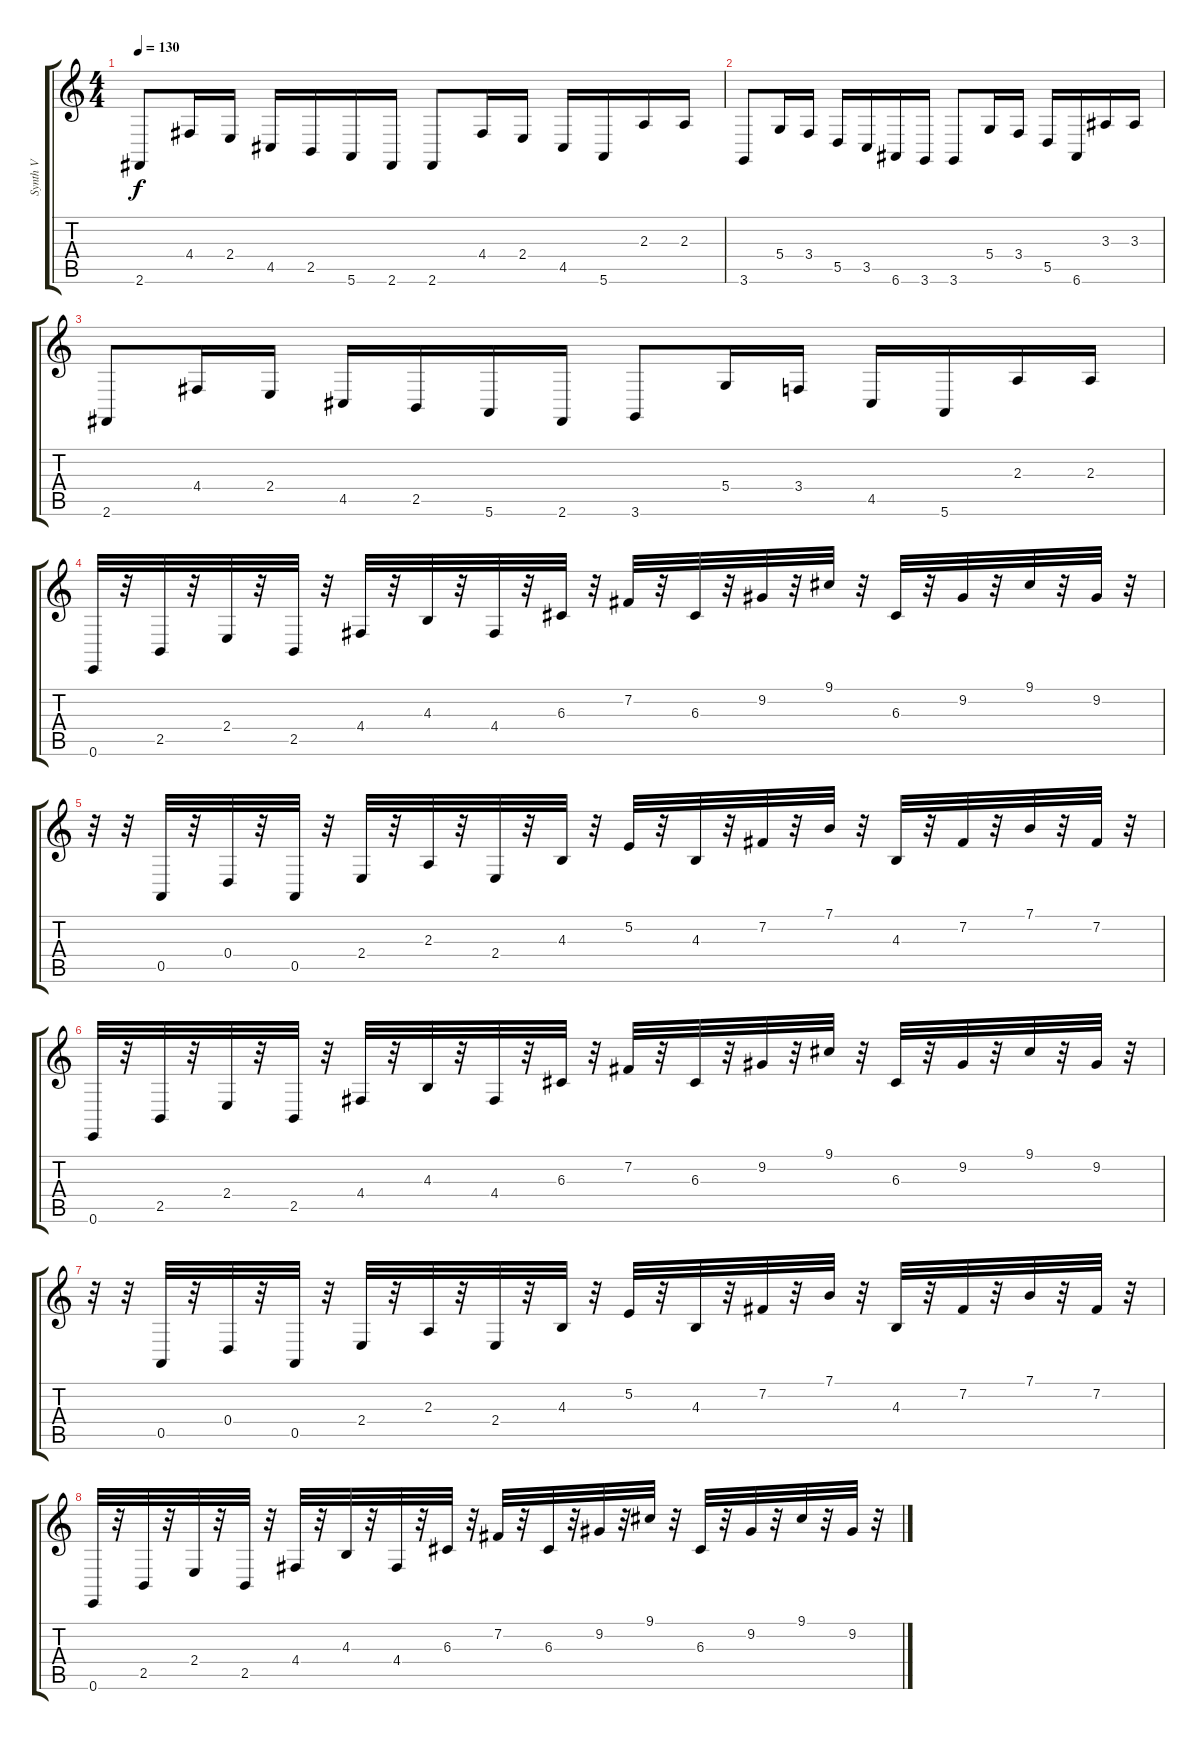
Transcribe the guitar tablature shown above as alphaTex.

\track ("Synth V" "Synth V") {instrument churchorgan}
\staff {score tabs}
\tuning (E4 B3 G3 D3 A2 E2) {hide}
\ts (4 4)
\tempo 130
\clef g2
\ks c
2.6.8{dy f} 4.4.16 2.4.16 4.5.16 2.5.16 5.6.16 2.6.16 2.6.8 4.4.16 2.4.16 4.5.16 5.6.16 2.3.16 2.3.16 |
3.6.8 5.4.16 3.4.16 5.5.16 3.5.16 6.6.16 3.6.16 3.6.8 5.4.16 3.4.16 5.5.16 6.6.16 3.3.16 3.3.16 |
2.6.8 4.4.16 2.4.16 4.5.16 2.5.16 5.6.16 2.6.16 3.6.8 5.4.16 3.4.16 4.5.16 5.6.16 2.3.16 2.3.16 |
0.6.32 r.32 2.5.32 r.32 2.4.32 r.32 2.5.32 r.32 4.4.32 r.32 4.3.32 r.32 4.4.32 r.32 6.3.32 r.32 7.2.32 r.32 6.3.32 r.32 9.2.32 r.32 9.1.32 r.32 6.3.32 r.32 9.2.32 r.32 9.1.32 r.32 9.2.32 r.32 |
r.32 r.32 0.5.32 r.32 0.4.32 r.32 0.5.32 r.32 2.4.32 r.32 2.3.32 r.32 2.4.32 r.32 4.3.32 r.32 5.2.32 r.32 4.3.32 r.32 7.2.32 r.32 7.1.32 r.32 4.3.32 r.32 7.2.32 r.32 7.1.32 r.32 7.2.32 r.32 |
0.6.32 r.32 2.5.32 r.32 2.4.32 r.32 2.5.32 r.32 4.4.32 r.32 4.3.32 r.32 4.4.32 r.32 6.3.32 r.32 7.2.32 r.32 6.3.32 r.32 9.2.32 r.32 9.1.32 r.32 6.3.32 r.32 9.2.32 r.32 9.1.32 r.32 9.2.32 r.32 |
r.32 r.32 0.5.32 r.32 0.4.32 r.32 0.5.32 r.32 2.4.32 r.32 2.3.32 r.32 2.4.32 r.32 4.3.32 r.32 5.2.32 r.32 4.3.32 r.32 7.2.32 r.32 7.1.32 r.32 4.3.32 r.32 7.2.32 r.32 7.1.32 r.32 7.2.32 r.32 |
0.6.32 r.32 2.5.32 r.32 2.4.32 r.32 2.5.32 r.32 4.4.32 r.32 4.3.32 r.32 4.4.32 r.32 6.3.32 r.32 7.2.32 r.32 6.3.32 r.32 9.2.32 r.32 9.1.32 r.32 6.3.32 r.32 9.2.32 r.32 9.1.32 r.32 9.2.32 r.32
